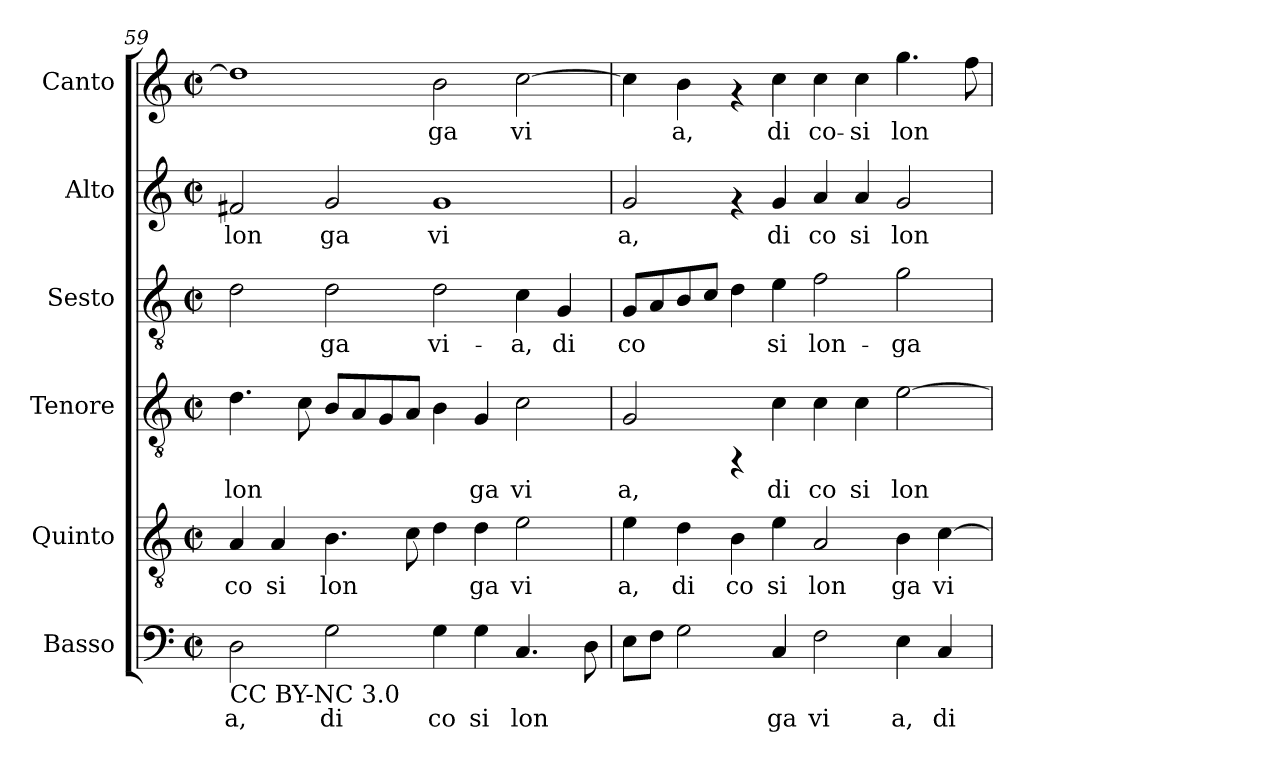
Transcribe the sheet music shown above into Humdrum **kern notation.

**kern	**text	**kern	**text	**kern	**text	**kern	**text	**kern	**text	**kern	**text
*part6	*part6	*part5	*part5	*part4	*part4	*part3	*part3	*part2	*part2	*part1	*part1
*staff6	*staff6	*staff5	*staff5	*staff4	*staff4	*staff3	*staff3	*staff2	*staff2	*staff1	*staff1
*I"Basso	*	*I"Quinto	*	*I"Tenore	*	*I"Sesto	*	*I"Alto	*	*I"Canto	*
*I'Basso	*	*I'Quinto	*	*I'Tenore	*	*I'Sesto	*	*I'Alto	*	*I'Canto	*
!!LO:PB:g=z
*clefF4	*	*clefGv2	*	*clefGv2	*	*clefGv2	*	*clefG2	*	*clefG2	*
*k[]	*	*k[]	*	*k[]	*	*k[]	*	*k[]	*	*k[]	*
*C:	*	*C:	*	*C:	*	*C:	*	*C:	*	*C:	*
*M2/2	*	*M2/2	*	*M2/2	*	*M2/2	*	*M2/2	*	*M2/2	*
*met(c|)	*	*met(c|)	*	*met(c|)	*	*met(c|)	*	*met(c|)	*	*met(c|)	*
=59	=59	=59	=59	=59	=59	=59	=59	=59	=59	=59	=59
!LO:TX:b:t=CC BY-NC 3.0	!	!	!	!	!	!	!	!	!	!	!
!	!LO:LY:b:cj	!	!LO:LY:b:cj	!	!LO:LY:b:cj	!	!LO:LY:b:cj	!	!LO:LY:b:cj	!	!LO:LY:b:cj
2D\	a,	4A/	co	4.d\	lon	2d\	.	2f#X/	lon	1dd]	--
!	!	!	!LO:LY:b:cj	!	!	!	!	!	!	!	!
.	.	4A/	si	.	.	.	.	.	.	.	.
!	!	!	!	!	!LO:LY:b:cj	!	!	!	!	!	!
.	.	.	.	8c\	.	.	.	.	.	.	.
!	!LO:LY:b:cj	!	!LO:LY:b:cj	!	!LO:LY:b:cj	!	!LO:LY:b:cj	!	!LO:LY:b:cj	!	!
2G\	di	4.B\	lon	8B/L	.	2d\	ga	2g/	ga	.	.
!	!	!	!	!	!LO:LY:b:cj	!	!	!	!	!	!
.	.	.	.	8A/	.	.	.	.	.	.	.
!	!	!	!	!	!LO:LY:b:cj	!	!	!	!	!	!
.	.	.	.	8G/	.	.	.	.	.	.	.
!	!	!	!LO:LY:b:cj	!	!LO:LY:b:cj	!	!	!	!	!	!
.	.	8c\	.	8A/J	.	.	.	.	.	.	.
!	!LO:LY:b:cj	!	!LO:LY:b:cj	!	!LO:LY:b:cj	!	!LO:LY:b:cj	!	!LO:LY:b:cj	!	!LO:LY:b:cj
4G\	co	4d\	.	4B\	.	2d\	vi-	1g	vi	2b\	-ga
!	!LO:LY:b:cj	!	!LO:LY:b:cj	!	!LO:LY:b:cj	!	!	!	!	!	!
4G\	si	4d\	ga	4G/	ga	.	.	.	.	.	.
!	!LO:LY:b:cj	!	!LO:LY:b:cj	!	!LO:LY:b:cj	!	!LO:LY:b:cj	!	!	!	!LO:LY:b:cj
4.C/	lon	2e\	vi	2c\	vi	4c\	-a,	.	.	[>2cc\	vi-
!	!	!	!	!	!	!	!LO:LY:b:cj	!	!	!	!
.	.	.	.	.	.	4G/	di	.	.	.	.
!	!LO:LY:b:cj	!	!	!	!	!	!	!	!	!	!
8D\	.	.	.	.	.	.	.	.	.	.	.
=60	=60	=60	=60	=60	=60	=60	=60	=60	=60	=60	=60
!	!LO:LY:b:cj	!	!LO:LY:b:cj	!	!LO:LY:b:cj	!	!LO:LY:b:cj	!	!LO:LY:b:cj	!	!LO:LY:b:cj
8E\L	.	4e\	a,	2G/	a,	8G/L	co-	2g/	a,	4cc\]	--
!	!LO:LY:b:cj	!	!	!	!	!	!LO:LY:b:cj	!	!	!	!
8F\J	.	.	.	.	.	8A/	--	.	.	.	.
!	!LO:LY:b:cj	!	!LO:LY:b:cj	!	!	!	!LO:LY:b:cj	!	!	!	!LO:LY:b:cj
2G\	.	4d\	di	.	.	8B/	--	.	.	4b\	-a,
!	!	!	!	!	!	!	!LO:LY:b:cj	!	!	!	!
.	.	.	.	.	.	8c/J	--	.	.	.	.
!	!	!	!LO:LY:b:cj	!	!	!	!LO:LY:b:cj	!	!	!	!
.	.	4B\	co	4rFF	.	4d\	--	4rf	.	4rf	.
!	!LO:LY:b:cj	!	!LO:LY:b:cj	!	!LO:LY:b:cj	!	!LO:LY:b:cj	!	!LO:LY:b:cj	!	!LO:LY:b:cj
4C/	ga	4e\	si	4c\	di	4e\	-si	4g/	di	4cc\	di
!	!LO:LY:b:cj	!	!LO:LY:b:cj	!	!LO:LY:b:cj	!	!LO:LY:b:cj	!	!LO:LY:b:cj	!	!LO:LY:b:cj
2F\	vi	2A/	lon	4c\	co	2f\	lon-	4a/	co	4cc\	co-
!	!	!	!	!	!LO:LY:b:cj	!	!	!	!LO:LY:b:cj	!	!LO:LY:b:cj
.	.	.	.	4c\	si	.	.	4a/	si	4cc\	-si
!	!LO:LY:b:cj	!	!LO:LY:b:cj	!	!LO:LY:b:cj	!	!LO:LY:b:cj	!	!LO:LY:b:cj	!	!LO:LY:b:cj
4E\	a,	4B\	ga	[>2e\	lon	2g\	-ga	2g/	lon	4.gg\	lon-
!	!LO:LY:b:cj	!	!LO:LY:b:cj	!	!	!	!	!	!	!	!
4C/	di	[>4c\	vi	.	.	.	.	.	.	.	.
!	!	!	!	!	!	!	!	!	!	!	!LO:LY:b:cj
.	.	.	.	.	.	.	.	.	.	8ff\	--
=	=	=	=	=	=	=	=	=	=	=	=
*-	*-	*-	*-	*-	*-	*-	*-	*-	*-	*-	*-
